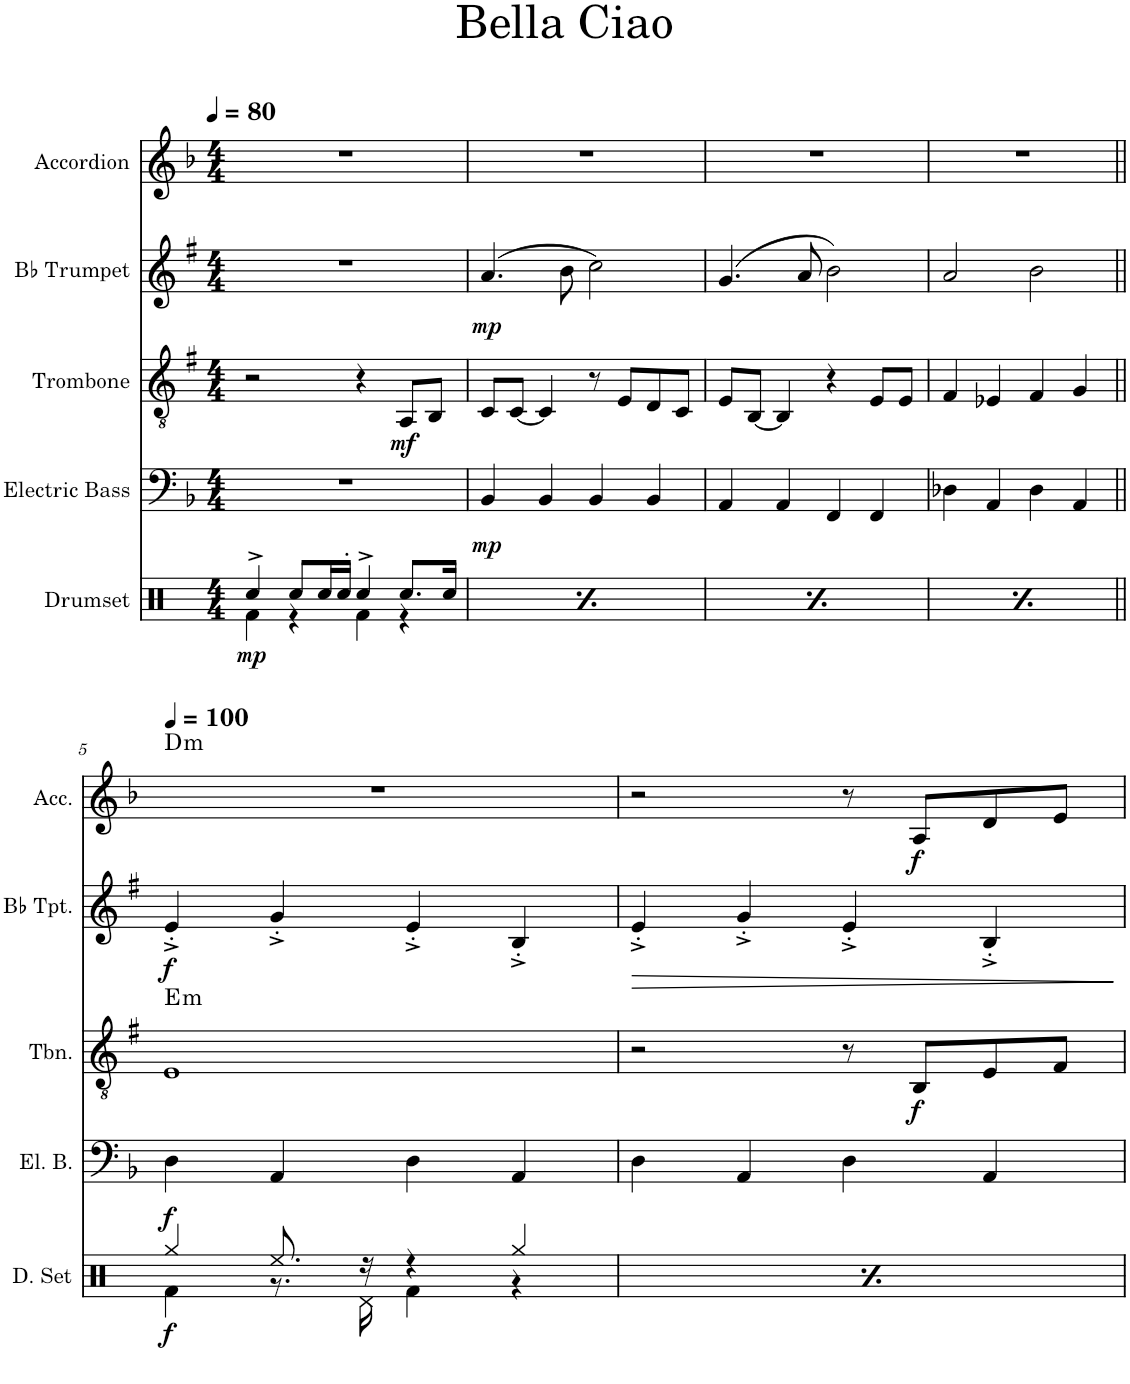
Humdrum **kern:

**kern	**dynam	**kern	**dynam	**kern	**dynam	**harte	**kern	**dynam	**kern	**dynam	**harte
*part5	*part5	*part4	*part4	*part3	*part3	*part3	*part2	*part2	*part1	*part1	*part1
*staff5	*staff5	*staff4	*staff4	*staff3	*staff3	*	*staff2	*staff2	*staff1	*staff1	*
*I"Drumset	*	*I"Electric Bass	*	*I"Trombone	*	*	*I"Bb Trumpet	*	*I"Accordion	*	*
*I'D. Set	*	*I'El. B.	*	*I'Tbn.	*	*	*I'Bb Tpt.	*	*I'Acc.	*	*
*clefX	*	*clefF4	*	*clefGv2	*	*	*clefG2	*	*clefG2	*	*
*	*	*Trd7c12	*	*Trd1c2	*	*	*Trd1c2	*	*	*	*
*k[]	*	*k[b-]	*	*k[f#]	*	*	*k[f#]	*	*k[b-]	*	*
*M4/4	*	*M4/4	*	*M4/4	*	*	*M4/4	*	*M4/4	*	*
*MM80	*	*MM80	*	*MM80	*	*	*MM80	*	*MM80	*	*
=1	=1	=1	=1	=1	=1	=1	=1	=1	=1	=1	=1
*^	*	*	*	*	*	*	*	*	*	*	*
!	!	!LO:DY:b	!	!	!	!	!	!	!	!	!	!
4Rcc^/	4Rf\	mp	1r	.	2r	.	.	1r	.	1r	.	.
8Rcc/L	4r	.	.	.	.	.	.	.	.	.	.	.
16Rcc/L	.	.	.	.	.	.	.	.	.	.	.	.
16Rcc'/JJ	.	.	.	.	.	.	.	.	.	.	.	.
4Rcc^/	4Rf\	.	.	.	4r	.	.	.	.	.	.	.
!	!	!	!	!	!	!LO:DY:b	!	!	!	!	!	!
8.Rcc/L	4r	.	.	.	8AA/L	mf	.	.	.	.	.	.
.	.	.	.	.	8BB/J	.	.	.	.	.	.	.
16Rcc/Jk	.	.	.	.	.	.	.	.	.	.	.	.
=2	=2	=2	=2	=2	=2	=2	=2	=2	=2	=2	=2	=2
!	!	!LO:DY:b	!	!LO:DY:b	!	!	!	!	!LO:DY:b	!	!	!
4Rcc^/	4Rf\	mp	4BB-/	mp	8C/L	.	.	(4.a/	mp	1r	.	.
.	.	.	.	.	[8C/J	.	.	.	.	.	.	.
8Rcc/L	4r	.	4BB-/	.	4C/]	.	.	.	.	.	.	.
16Rcc/L	.	.	.	.	.	.	.	8b\	.	.	.	.
16Rcc'/JJ	.	.	.	.	.	.	.	.	.	.	.	.
4Rcc^/	4Rf\	.	4BB-/	.	8r	.	.	2cc\)	.	.	.	.
.	.	.	.	.	8E/L	.	.	.	.	.	.	.
8.Rcc/L	4r	.	4BB-/	.	8D/	.	.	.	.	.	.	.
.	.	.	.	.	8C/J	.	.	.	.	.	.	.
16Rcc/Jk	.	.	.	.	.	.	.	.	.	.	.	.
=3	=3	=3	=3	=3	=3	=3	=3	=3	=3	=3	=3	=3
!	!	!LO:DY:b	!	!	!	!	!	!	!	!	!	!
4Rcc^/	4Rf\	mp	4AA/	.	8E/L	.	.	(4.g/	.	1r	.	.
.	.	.	.	.	[8BB/J	.	.	.	.	.	.	.
8Rcc/L	4r	.	4AA/	.	4BB/]	.	.	.	.	.	.	.
16Rcc/L	.	.	.	.	.	.	.	8a/	.	.	.	.
16Rcc'/JJ	.	.	.	.	.	.	.	.	.	.	.	.
4Rcc^/	4Rf\	.	4FF/	.	4r	.	.	2b\)	.	.	.	.
8.Rcc/L	4r	.	4FF/	.	8E/L	.	.	.	.	.	.	.
.	.	.	.	.	8E/J	.	.	.	.	.	.	.
16Rcc/Jk	.	.	.	.	.	.	.	.	.	.	.	.
=4	=4	=4	=4	=4	=4	=4	=4	=4	=4	=4	=4	=4
!	!	!LO:DY:b	!	!	!	!	!	!	!	!	!	!
4Rcc^/	4Rf\	mp	4D-X\	.	4F#/	.	.	2a/	.	1r	.	.
8Rcc/L	4r	.	4AA/	.	4E-X/	.	.	.	.	.	.	.
16Rcc/L	.	.	.	.	.	.	.	.	.	.	.	.
16Rcc'/JJ	.	.	.	.	.	.	.	.	.	.	.	.
4Rcc^/	4Rf\	.	4D-\	.	4F#/	.	.	2b\	.	.	.	.
8.Rcc/L	4r	.	4AA/	.	4G/	.	.	.	.	.	.	.
16Rcc/Jk	.	.	.	.	.	.	.	.	.	.	.	.
!!LO:LB:g=z
=5||	=5||	=5||	=5||	=5||	=5||	=5||	=5||	=5||	=5||	=5||	=5||	=5||
*	*	*	*	*	*	*	*	*	*	*MM100	*	*
!	!	!LO:DY:b	!	!LO:DY:b	!	!	!LO:H:kt=m	!	!LO:DY:b	!	!	!LO:H:kt=m
4Rgg/	4Rf\	f	4D\	f	1E	.	E:min	4e'^/	f	1r	.	D:min
8.Ree/	8.r	.	4AA/	.	.	.	.	4g'^/	.	.	.	.
16r	16Rd\	.	.	.	.	.	.	.	.	.	.	.
4r	4Rf\	.	4D\	.	.	.	.	4e'^/	.	.	.	.
4Rgg/	4r	.	4AA/	.	.	.	.	4B'^/	.	.	.	.
=6	=6	=6	=6	=6	=6	=6	=6	=6	=6	=6	=6	=6
!	!	!LO:DY:b	!	!	!	!	!	!	!LO:HP:b	!	!	!
4Rgg/	4Rf\	f	4D\	.	2r	.	.	4e'^/	>	2r	.	.
8.Ree/	8.r	.	4AA/	.	.	.	.	4g'^/	.	.	.	.
16r	16Rd\	.	.	.	.	.	.	.	.	.	.	.
4r	4Rf\	.	4D\	.	8r	.	.	4e'^/	.	8r	.	.
!	!	!	!	!	!	!LO:DY:b	!	!	!	!	!LO:DY:b	!
.	.	.	.	.	8BB/L	f	.	.	.	8A/L	f	.
4Rgg/	4r	.	4AA/	.	8E/	.	.	4B'^/	.	8d/	.	.
.	.	.	.	.	8F#/J	.	.	.	.	8e/J	.	.
*v	*v	*	*	*	*	*	*	*	*	*	*	*
.	.	.	.	.	.	.	.	]	.	.	.
=	=	=	=	=	=	=	=	=	=	=	=
*-	*-	*-	*-	*-	*-	*-	*-	*-	*-	*-	*-
